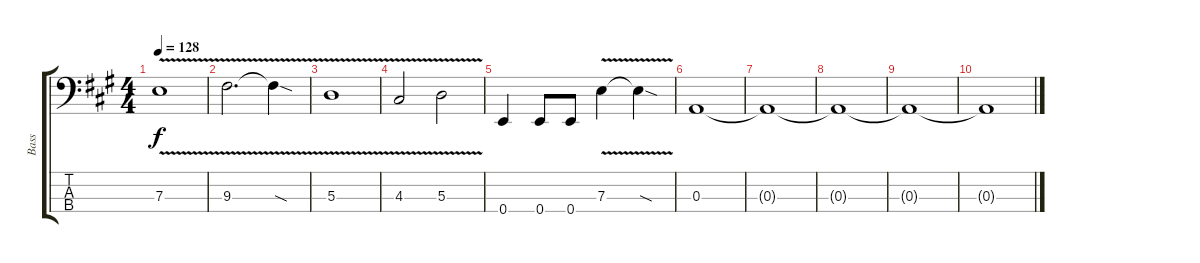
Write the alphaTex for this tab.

\track ("Bass" "Bass") {instrument electricbassfinger}
\staff {score tabs}
\tuning (G2 D2 A1 E1) {hide}
\ts (4 4)
\tempo 128
\clef f4
\ks a
7.3{v}.1{dy f} |
9.3{v}.2{d} 9.3{sod t}.4 |
5.3{v}.1 |
4.3{v}.2 5.3{v}.2 |
0.4.4 0.4.8 0.4.8 7.3{v}.4 7.3{sod t}.4 |
0.3.1 |
0.3{t}.1 |
0.3{t}.1 |
0.3{t}.1 |
0.3{t}.1
